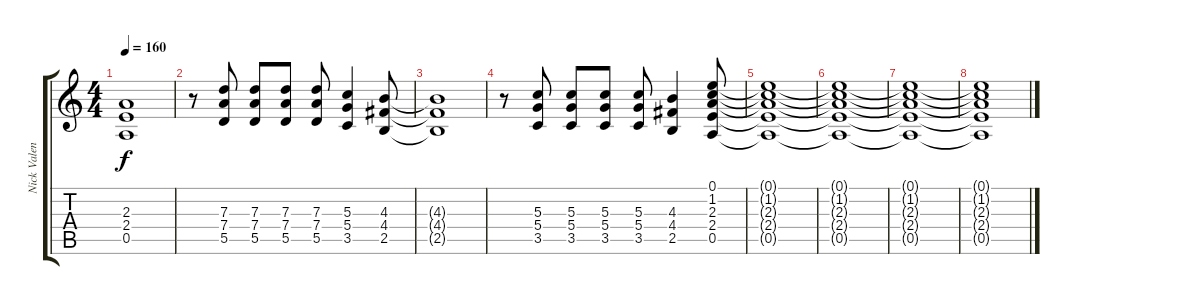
\track ("Nick Valensi" "Nick Valen") {instrument overdrivenguitar}
\staff {score tabs}
\tuning (E4 B3 G3 D3 A2 E2) {hide}
\ts (4 4)
\tempo 160
\clef g2
\ks c
(2.3{t} 2.4{t} 0.5{t}).1{dy f} |
r.8 (7.3 7.4 5.5).8 (7.3 7.4 5.5).8 (7.3 7.4 5.5).8 (7.3 7.4 5.5).8 (5.3 5.4 3.5).4 (4.3 4.4 2.5).8 |
(4.3{t} 4.4{t} 2.5{t}).1 |
r.8 (5.3 5.4 3.5).8 (5.3 5.4 3.5).8 (5.3 5.4 3.5).8 (5.3 5.4 3.5).8 (4.3 4.4 2.5).4 (0.1 1.2 2.3 2.4 0.5).8 |
(0.1{t} 1.2{t} 2.3{t} 2.4{t} 0.5{t}).1 |
(0.1{t} 1.2{t} 2.3{t} 2.4{t} 0.5{t}).1 |
(0.1{t} 1.2{t} 2.3{t} 2.4{t} 0.5{t}).1 |
(0.1{t} 1.2{t} 2.3{t} 2.4{t} 0.5{t}).1
